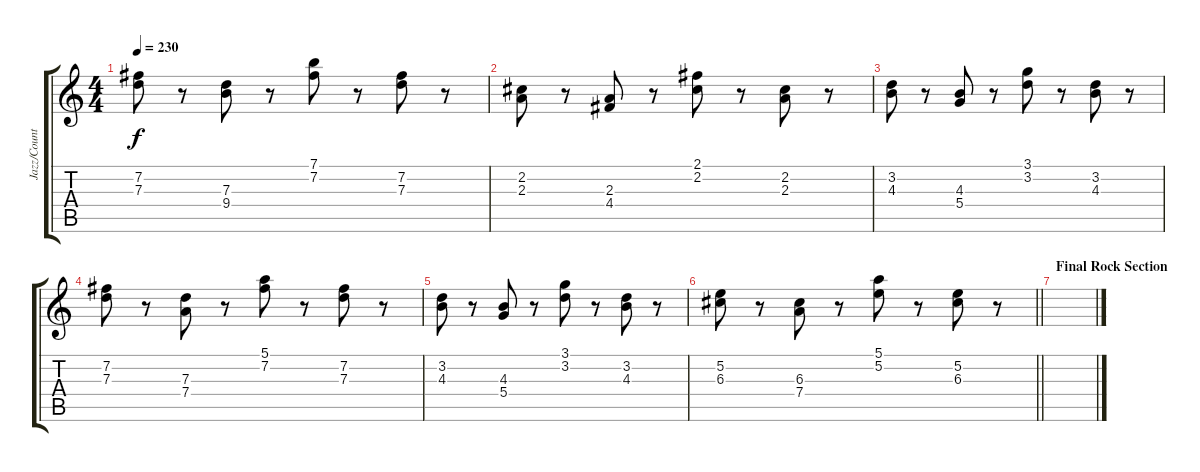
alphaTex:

\track ("Jazz/Country Sections" "Jazz/Count") {instrument electricguitarjazz}
\staff {score tabs}
\tuning (E4 B3 G3 D3 A2 E2) {hide}
\ts (4 4)
\tempo 230
\clef g2
\ks c
(7.2 7.3).8{dy f} r.8 (7.3 9.4).8 r.8 (7.1 7.2).8 r.8 (7.2 7.3).8 r.8 |
(2.2 2.3).8 r.8 (2.3 4.4).8 r.8 (2.1 2.2).8 r.8 (2.2 2.3).8 r.8 |
(3.2 4.3).8 r.8 (4.3 5.4).8 r.8 (3.1 3.2).8 r.8 (3.2 4.3).8 r.8 |
(7.2 7.3).8 r.8 (7.3 7.4).8 r.8 (5.1 7.2).8 r.8 (7.2 7.3).8 r.8 |
(3.2 4.3).8 r.8 (4.3 5.4).8 r.8 (3.1 3.2).8 r.8 (3.2 4.3).8 r.8 |
\barLineRight lightlight
(5.2 6.3).8 r.8 (6.3 7.4).8 r.8 (5.1 5.2).8 r.8 (5.2 6.3).8 r.8 |
\section ("" "Final Rock Section")
